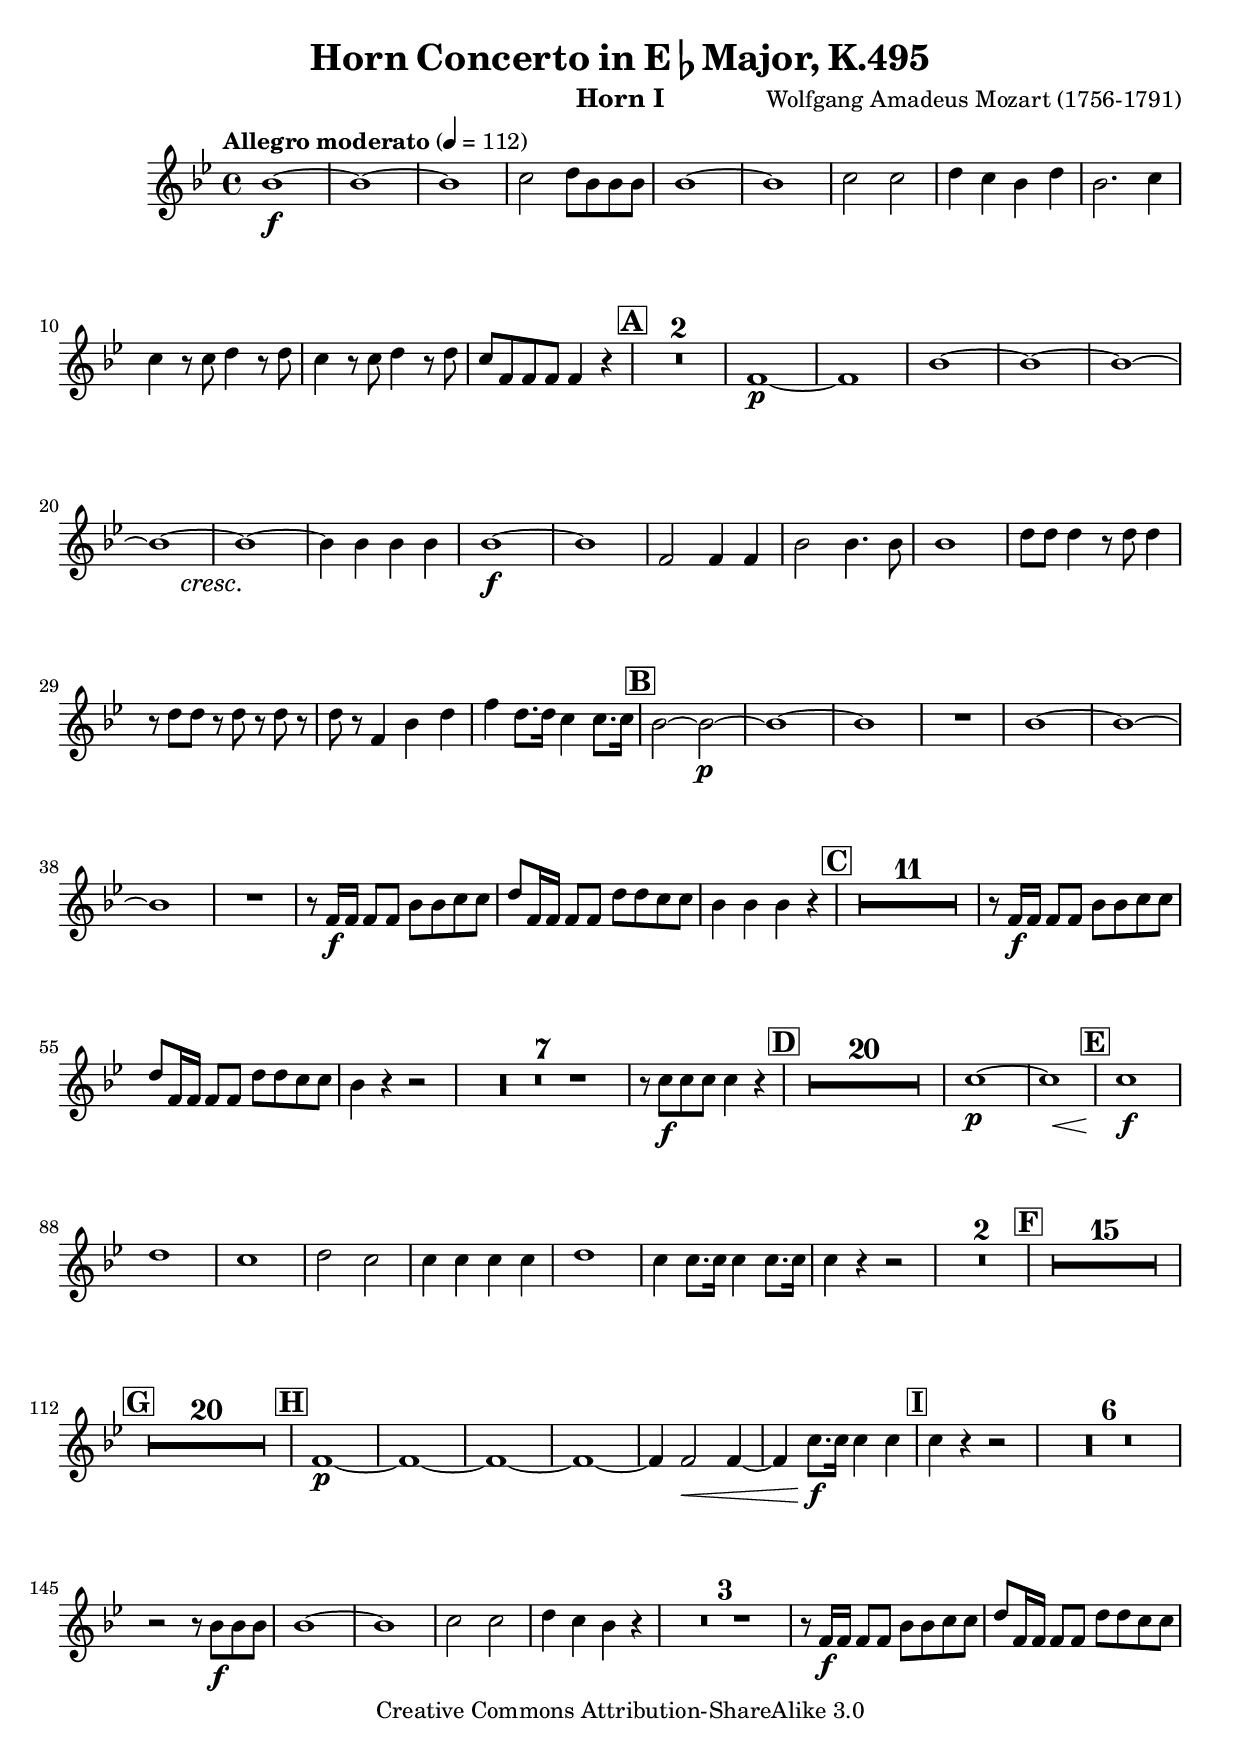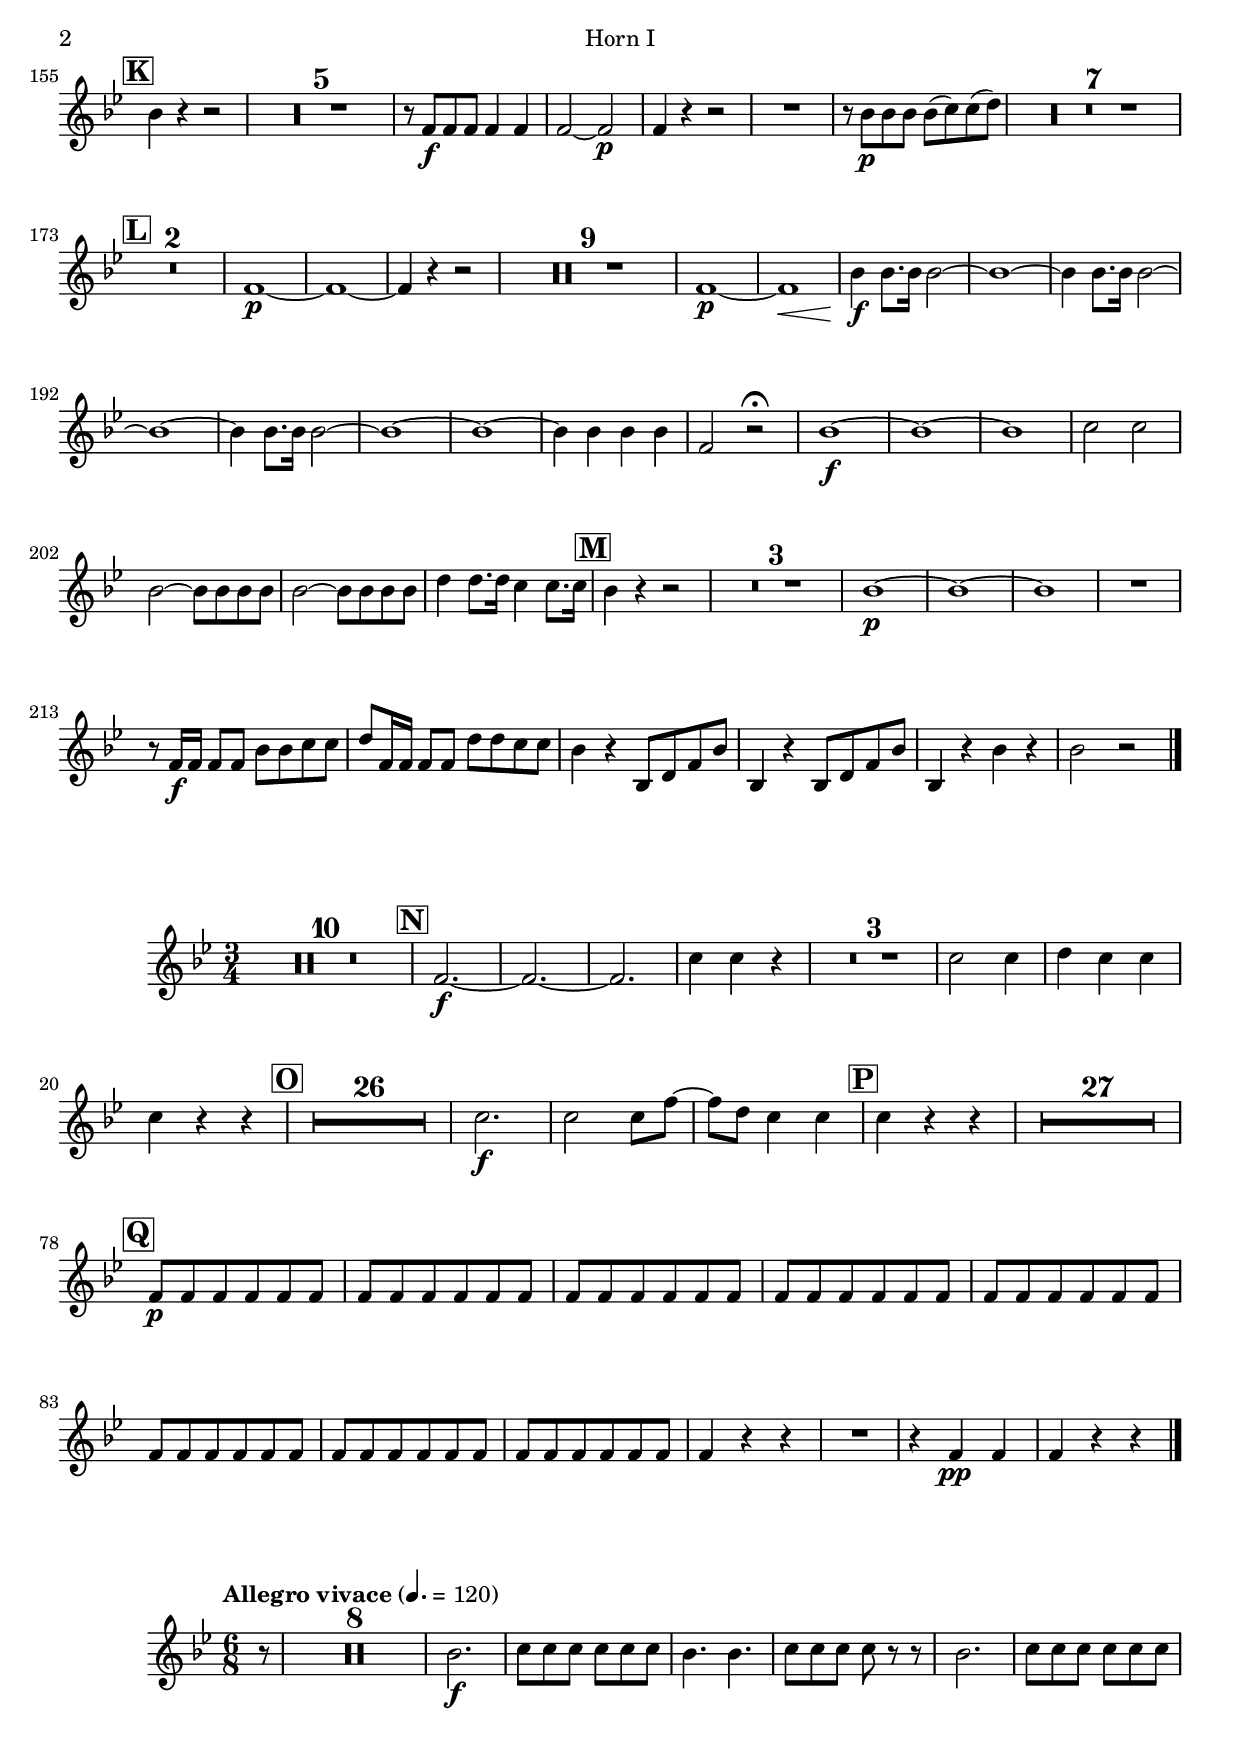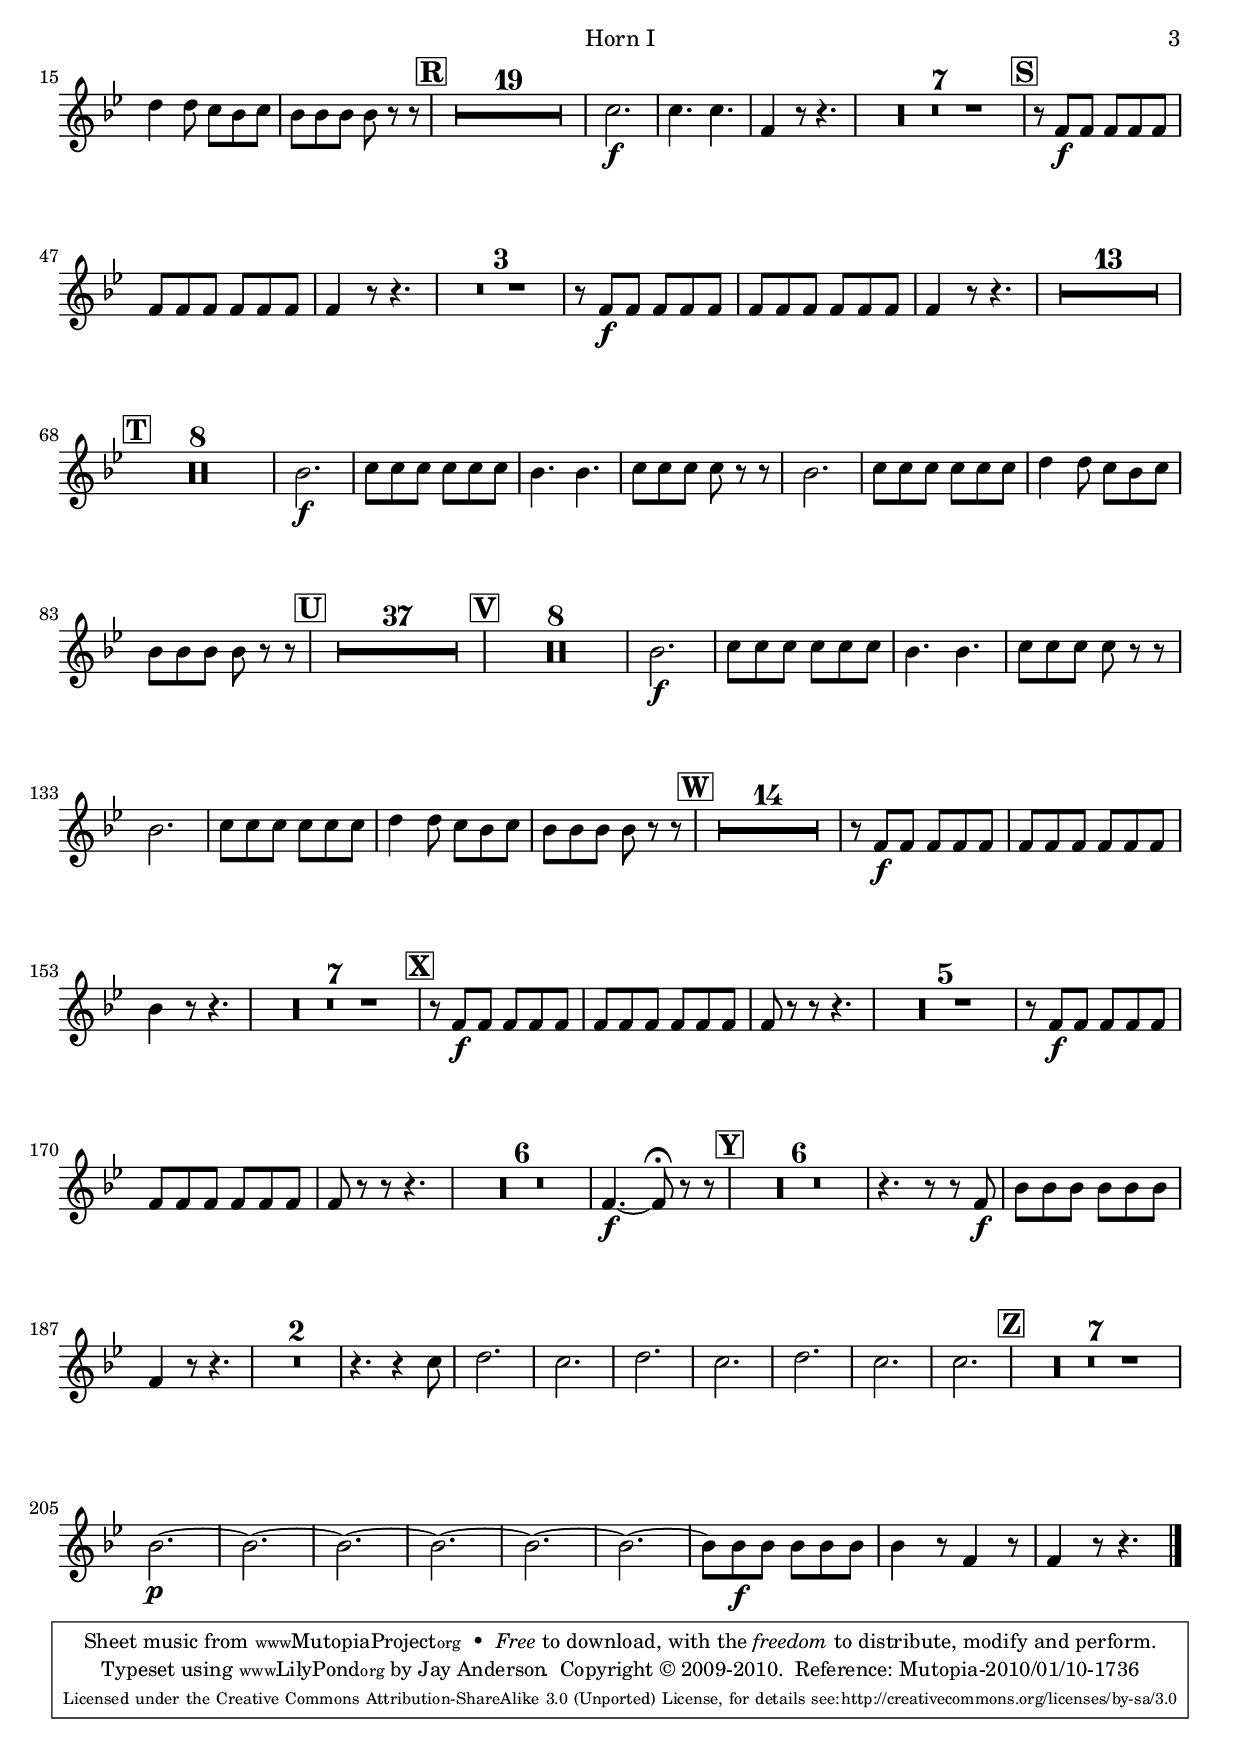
\version "2.13.32"

\include "defs.ily"
\version "2.13.32"

hornOneMvtI = \relative c''
{
  \transposition ees
  c1~\f |
  c~ |
  c |
  d2 e8 c c c |
  c1~ |
  c |
  d2 d |
  e4 d c e |
  c2. d4 |
  d4 r8 d e4 r8 e |
  d4 r8 d e4 r8 e |
  d8 g, g g g4 r |

  %A
  R1*2 |
  g1~\p |
  g |
  c1~ |
  c~ |
  c~ |
  << c~ {s2 s\justCresc} >> |
  c1~ |
  c4 c c c |
  c1~\f |
  c |
  g2 g4 g |
  c2 c4. c8 |
  c1 |
  e8 e e4 r8 e e4 |
  r8 e e r e r e r |
  e r g,4 c e |
  g e8. e16 d4 d8. d16 |

  %B
  c2~ c~\p |
  c1~ |
  c |
  R1 |
  c1~ |
  c~ |
  c |
  R1 |
  r8 g16\f g g8 g c c d d |
  e g,16 g g8 g e' e d d |
  c4 c c r |

  %C
  R1*11 |
  r8 g16\f g g8 g c c d d |
  e g,16 g g8 g e' e d d |
  c4 r r2 |
  R1*7 |
  r8 d8\f d d d4 r |

  %D
  R1*20 |
  d1~\p |
  << d {s4 s2.\<} >> |

  %E
  d1\f |
  e |
  d |
  e2 d |
  d4 d d d |
  e1 |
  d4 d8. d16 d4 d8. d16 |
  d4 r r2 |
  R1*2 |

  %F
  R1*15 |

  %G
  R1*20 |

  %H
  g,1~\p |
  g~ |
  g~ |
  g~ |
  g4 g2\< g4~ |
  g d'8.\f d16 d4 d |

  %I
  d4 r r2 |
  R1*6 |
  r2 r8 c\f c c |
  c1~ |
  c |
  d2 d |
  e4 d c r |
  R1*3 |
  r8 g16\f g g8 g c c d d |
  e g,16 g g8 g e' e d d |

  %K
  c4 r r2 |
  R1*5 |
  r8 g\f g g g4 g |
  g2~ g\p |
  g4 r r2 |
  R1 |
  r8 c\p c c c( d) d( e) |
  R1*7 |

  %L
  R1*2 |
  g,1~\p |
  g~ |
  g4 r r2 |
  R1*9 |
  g1~\p |
  g\< |
  c4\f c8. c16 c2~ |
  c1~ |
  c4 c8. c16 c2~ |
  c1~ |
  c4 c8. c16 c2~ |
  c1~ |
  c1~ |
  c4 c c c |
  g2 r\fermata |
  c1~\f |
  c~ |
  c |
  d2 d |
  c2~ c8 c c c |
  c2~ c8 c c c |
  e4 e8. e16 d4 d8. d16 |

  %M
  c4 r r2 |
  R1*3 |
  c1~\p |
  c~ |
  c |
  R1 |
  r8 g16\f g g8 g c c d d |
  e g,16 g g8 g e' e d d |
  c4 r c,8 e g c |
  c,4 r c8 e g c |
  c,4 r c' r |
  c2 r |
}

hornOneMvtII = \relative c''
{
  \transposition ees
  R2.*10 |

  %N
  g2.~\f |
  g~ |
  g |
  d'4 d r |
  R2.*3 |
  d2 d4 |
  e4 d d |
  d r r |

  %O
  R2.*26 |
  d2.\f |
  d2 d8 g~ |
  g e d4 d |

  %P
  d r r |
  R2.*27 |

  %Q
  g,8\p g g g g g |
  \repeat unfold 7 {g g g g g g |}
  g4 r r |
  R2. |
  r4 g\pp g |
  g r r |
}

hornOneMvtIIITutti = \relative c''
{
  c2.\f |
  d8 d d d d d |
  c4. c |
  d8 d d d r r |
  c2. |
  d8 d d d d d |
  e4 e8 d c d |
  c c c c r r |
}

hornOneMvtIII = \relative c''
{
  \transposition ees
  r8 |
  R2.*8 |
  \hornOneMvtIIITutti

  %R
  R2.*19 |
  d2.\f |
  d4. d |
  g,4 r8 r4. |
  R2.*7 |

  %S
  r8 g\f g g g g |
  g g g g g g |
  g4 r8 r4. |
  R2.*3 |
  r8 g\f g g g g |
  g g g g g g |
  g4 r8 r4. |
  R2.*13 |

  %T
  R2.*8 |
  \hornOneMvtIIITutti

  %U
  R2.*37 |

  %V
  R2.*8 |
  \hornOneMvtIIITutti

  %W
  R2.*14 |
  r8 g\f g g g g |
  g g g g g g |
  c4 r8 r4. |
  R2.*7 |

  %X
  r8 g\f g g g g |
  g g g g g g |
  g8 r r r4. |
  R2.*5 |
  r8 g\f g g g g |
  g g g g g g |
  g8 r r r4. |
  R2.*6 |
  g4.~\f g8\fermata r r |

  %Y
  R2.*6 |
  r4. r8 r g\f |
  c c c c c c |
  g4 r8 r4. |
  R2.*2 |
  r4. r4 d'8 |
  \repeat unfold 3 {e2. | d |}
  d |

  %Z
  R2.*7 |
  c2.~\p |
  \repeat unfold 5 {c~ |}
  c8 c\f c c c c |
  c4 r8 g4 r8 |
  g4 r8 r4. |
}


instrument = "Horn I"

mvtI = \transpose f ees {\key c \major \hornOneMvtI}
mvtII = \transpose f ees {\key c \major \hornOneMvtII}
mvtIII = \transpose f ees {\key c \major \hornOneMvtIII}

\version "2.13.32"

\book
{
  \include "header.ily"
  \score
  {
    \new Staff { << \mvtI \outlineMvtI >> }
  }
  \score
  {
    \new Staff { << \mvtII \outlineMvtII >> }
  }
  \score
  {
    \new Staff { << \mvtIII \outlineMvtIII >> }
  }
}



